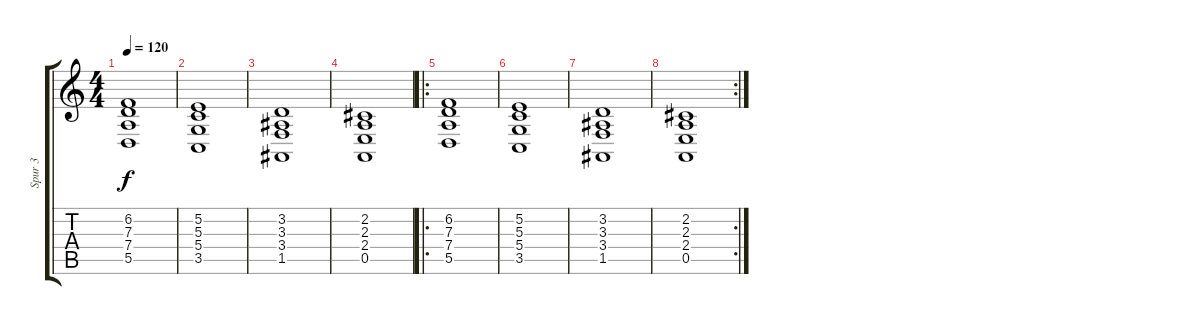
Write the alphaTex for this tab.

\track ("Spur 3" "Spur 3") {instrument flute}
\staff {score tabs}
\tuning (E4 B3 G3 D3 A2 E2) {hide}
\ts (4 4)
\tempo 120
\clef g2
\ks c
(6.2 7.3 7.4 5.5).1{dy f} |
(5.2 5.3 5.4 3.5).1 |
(3.2 3.3 3.4 1.5).1 |
(2.2 2.3 2.4 0.5).1 |
\ro
(6.2 7.3 7.4 5.5).1 |
(5.2 5.3 5.4 3.5).1 |
(3.2 3.3 3.4 1.5).1 |
\rc 2
(2.2 2.3 2.4 0.5).1
